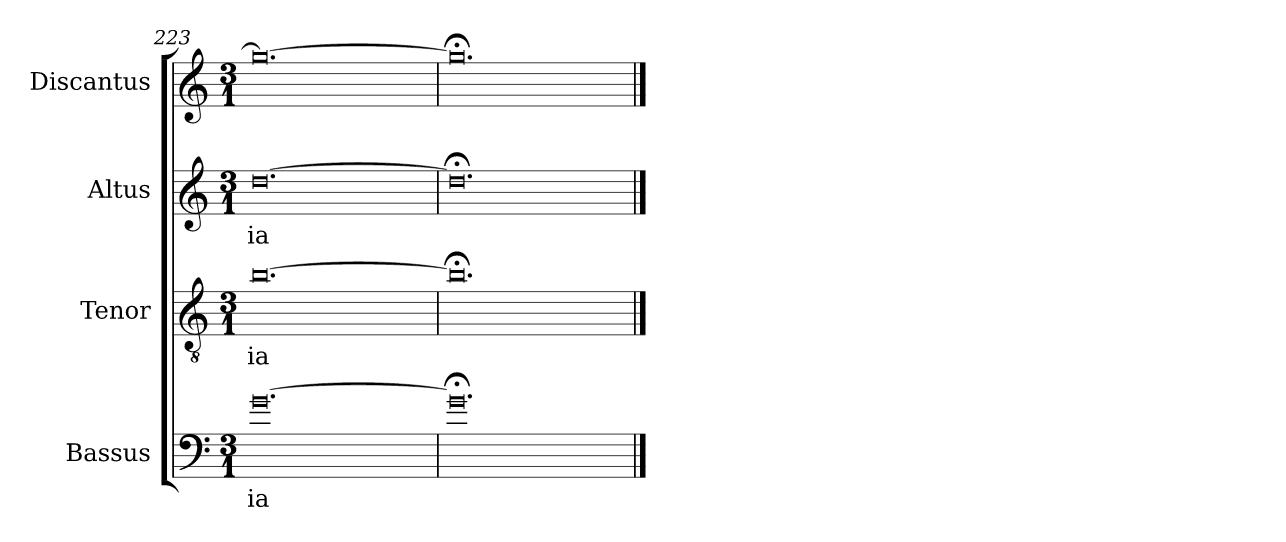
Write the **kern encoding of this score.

**kern	**text	**kern	**text	**kern	**text	**kern
*part4	*part4	*part3	*part3	*part2	*part2	*part1
*staff4	*staff4	*staff3	*staff3	*staff2	*staff2	*staff1
*I"Bassus	*	*I"Tenor	*	*I"Altus	*	*I"Discantus
*I'B	*	*I'T	*	*I'A	*	*I'D
*clefF4	*	*clefGv2	*	*clefG2	*	*clefG2
*ITrd7c12	*	*ITrd7c12	*	*ITrd7c12	*	*ITrd7c12
*k[]	*	*k[]	*	*k[]	*	*k[]
*C:	*	*C:	*	*C:	*	*C:
*M3/1	*	*M3/1	*	*M3/1	*	*M3/1
=223	=223	=223	=223	=223	=223	=223
!	!LO:LY:b	!	!LO:LY:b	!	!LO:LY:b	!
[0.G	-ia	[0.B	-ia	[0.d	-ia	0.g_
=224	=224	=224	=224	=224	=224	=224
0.G;<]	.	0.B;<]	.	0.d;<]	.	0.g;<]
==	==	==	==	==	==	==
*-	*-	*-	*-	*-	*-	*-
